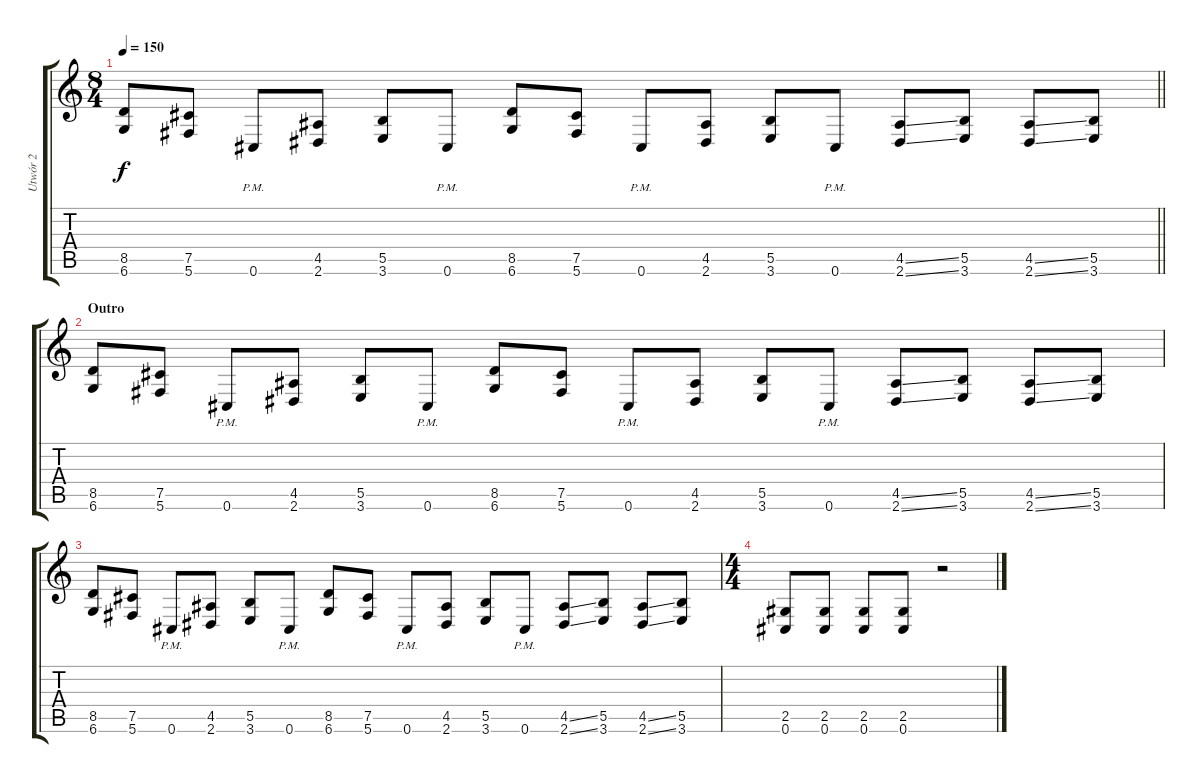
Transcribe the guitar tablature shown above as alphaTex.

\track ("Utwór 2" "Utwór 2") {instrument distortionguitar}
\staff {score tabs}
\tuning (Db4 Ab3 E3 B2 Gb2 Db2) {hide}
\ts (8 4)
\tempo 150
\clef g2
\barLineRight lightlight
\ks c
(8.5 6.6).8{dy f} (7.5 5.6).8 0.6{pm}.8 (4.5 2.6).8 (5.5 3.6).8 0.6{pm}.8 (8.5 6.6).8 (7.5 5.6).8 0.6{pm}.8 (4.5 2.6).8 (5.5 3.6).8 0.6{pm}.8 (4.5{ss} 2.6{ss}).8 (5.5 3.6).8 (4.5{ss} 2.6{ss}).8 (5.5 3.6).8 |
\section ("" "Outro")
(8.5 6.6).8 (7.5 5.6).8 0.6{pm}.8 (4.5 2.6).8 (5.5 3.6).8 0.6{pm}.8 (8.5 6.6).8 (7.5 5.6).8 0.6{pm}.8 (4.5 2.6).8 (5.5 3.6).8 0.6{pm}.8 (4.5{ss} 2.6{ss}).8 (5.5 3.6).8 (4.5{ss} 2.6{ss}).8 (5.5 3.6).8 |
(8.5 6.6).8 (7.5 5.6).8 0.6{pm}.8 (4.5 2.6).8 (5.5 3.6).8 0.6{pm}.8 (8.5 6.6).8 (7.5 5.6).8 0.6{pm}.8 (4.5 2.6).8 (5.5 3.6).8 0.6{pm}.8 (4.5{ss} 2.6{ss}).8 (5.5 3.6).8 (4.5{ss} 2.6{ss}).8 (5.5 3.6).8 |
\ts (4 4)
(2.5 0.6).8 (2.5 0.6).8 (2.5 0.6).8 (2.5 0.6).8 r.2
